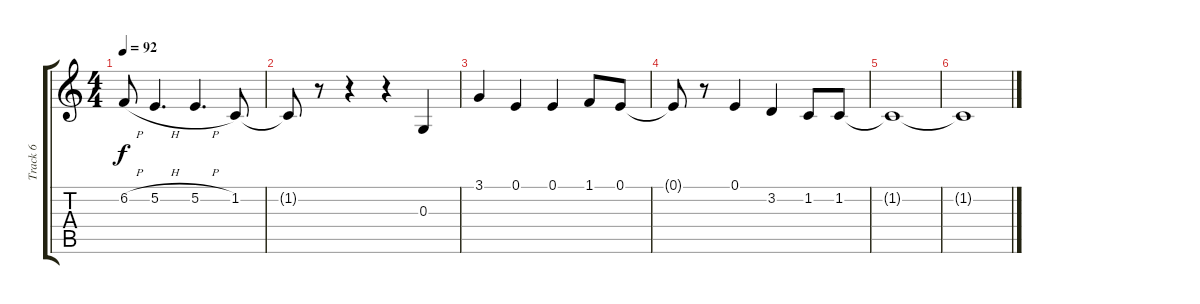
\track ("Track 6" "Track 6") {instrument clarinet}
\staff {score tabs}
\tuning (E4 B3 G3 D3 A2 E2) {hide}
\ts (4 4)
\tempo 92
\clef g2
\ks c
6.2{h}.8{dy f} 5.2{h}.4{d} 5.2{h}.4{d} 1.2.8 |
1.2{t}.8 r.8 r.4 r.4 0.3.4 |
3.1.4 0.1.4 0.1.4 1.1.8 0.1.8 |
0.1{t}.8 r.8 0.1.4 3.2.4 1.2.8 1.2.8 |
1.2{t}.1 |
1.2{t}.1
